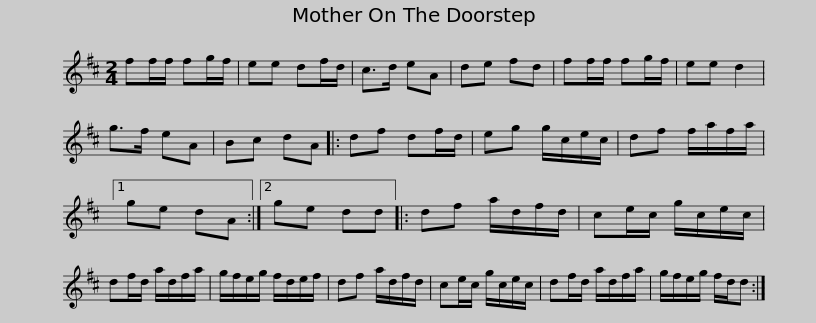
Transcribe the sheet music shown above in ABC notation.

X:1
L:1/8
M:2/4
I:linebreak $
K:D
V:1 treble
V:1
 ff/f/ fg/f/ | ee df/d/ | c>d eA | de fd | ff/f/ fg/f/ | %5
 ee d2 | g>f eA | Bc dA |: df df/d/ |$ eg g/c/e/c/ | %10
 df f/a/f/a/ |1 ge dA :|2 ge dd |: df a/d/f/d/ | ce/c/ g/c/e/c/ | %15
 df/d/ a/d/f/a/ |$ g/f/e/g/ f/d/e/f/ | df a/d/f/d/ | ce/c/ g/c/e/c/ | df/d/ a/d/f/a/ | %20
 g/f/e/g/ f/d/d :| %21
